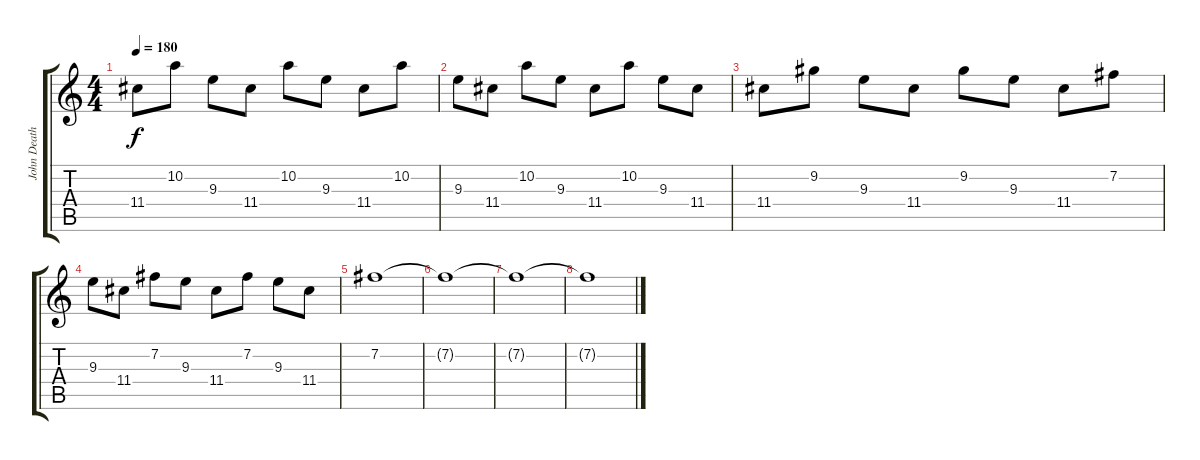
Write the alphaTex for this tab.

\track ("John Death (Lead)" "John Death") {instrument overdrivenguitar}
\staff {score tabs}
\tuning (E4 B3 G3 D3 A2 D2) {hide}
\ts (4 4)
\tempo 180
\clef g2
\ks c
11.4.8{dy f} 10.2.8 9.3.8 11.4.8 10.2.8 9.3.8 11.4.8 10.2.8 |
9.3.8 11.4.8 10.2.8 9.3.8 11.4.8 10.2.8 9.3.8 11.4.8 |
11.4.8 9.2.8 9.3.8 11.4.8 9.2.8 9.3.8 11.4.8 7.2.8 |
9.3.8 11.4.8 7.2.8 9.3.8 11.4.8 7.2.8 9.3.8 11.4.8 |
7.2.1 |
7.2{t}.1 |
7.2{t}.1 |
7.2{t}.1
